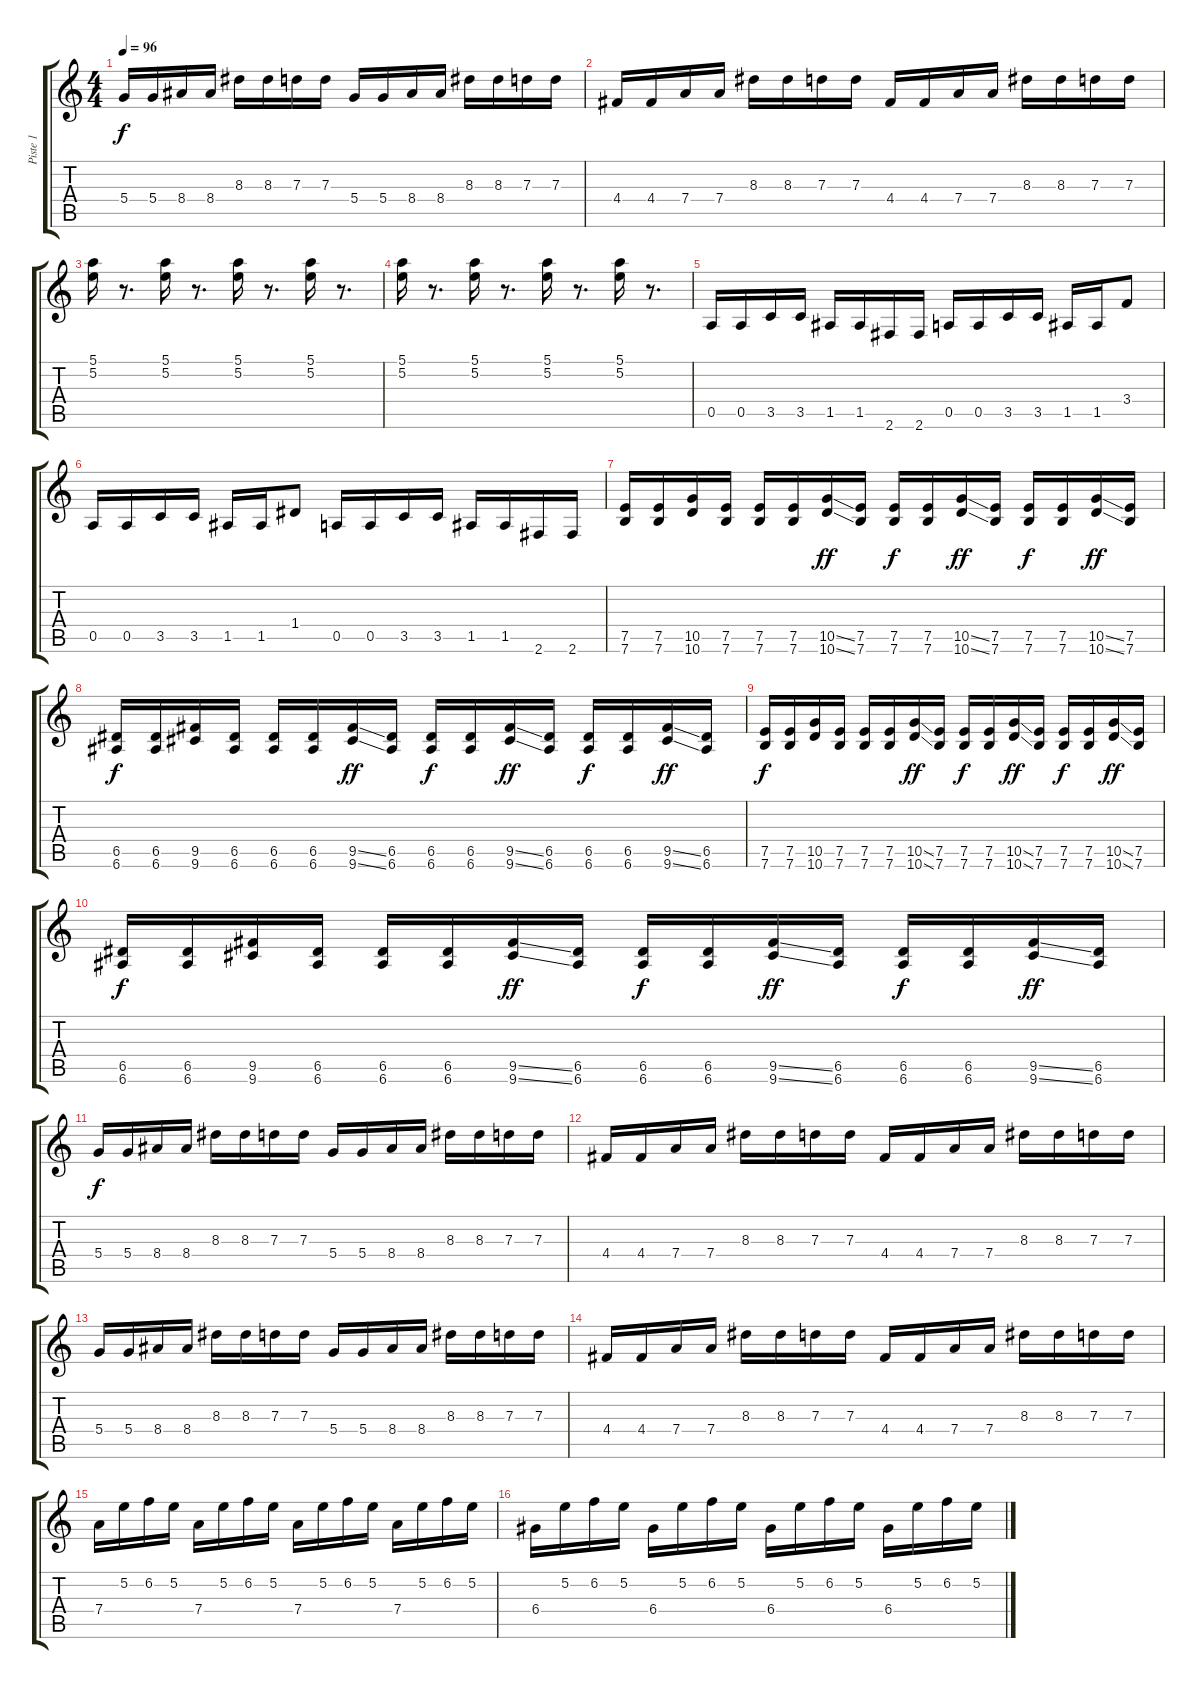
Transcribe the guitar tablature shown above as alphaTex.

\track ("Piste 1" "Piste 1") {instrument distortionguitar}
\staff {score tabs}
\tuning (E4 B3 G3 D3 A2 E2) {hide}
\ts (4 4)
\tempo 96
\clef g2
\ks c
5.4.16{dy f} 5.4.16 8.4.16 8.4.16 8.3.16 8.3.16 7.3.16 7.3.16 5.4.16 5.4.16 8.4.16 8.4.16 8.3.16 8.3.16 7.3.16 7.3.16 |
4.4.16 4.4.16 7.4.16 7.4.16 8.3.16 8.3.16 7.3.16 7.3.16 4.4.16 4.4.16 7.4.16 7.4.16 8.3.16 8.3.16 7.3.16 7.3.16 |
(5.1 5.2).16 r.8{d} (5.1 5.2).16 r.8{d} (5.1 5.2).16 r.8{d} (5.1 5.2).16 r.8{d} |
(5.1 5.2).16 r.8{d} (5.1 5.2).16 r.8{d} (5.1 5.2).16 r.8{d} (5.1 5.2).16 r.8{d} |
0.5.16 0.5.16 3.5.16 3.5.16 1.5.16 1.5.16 2.6.16 2.6.16 0.5.16 0.5.16 3.5.16 3.5.16 1.5.16 1.5.16 3.4.8 |
0.5.16 0.5.16 3.5.16 3.5.16 1.5.16 1.5.16 1.4.8 0.5.16 0.5.16 3.5.16 3.5.16 1.5.16 1.5.16 2.6.16 2.6.16 |
(7.5 7.6).16 (7.5 7.6).16 (10.5 10.6).16 (7.5 7.6).16 (7.5 7.6).16 (7.5 7.6).16 (10.5{ss} 10.6{ss}).16{dy ff} (7.5 7.6).16 (7.5 7.6).16{dy f} (7.5 7.6).16 (10.5{ss} 10.6{ss}).16{dy ff} (7.5 7.6).16 (7.5 7.6).16{dy f} (7.5 7.6).16 (10.5{ss} 10.6{ss}).16{dy ff} (7.5 7.6).16 |
(6.5 6.6).16{dy f} (6.5 6.6).16 (9.5 9.6).16 (6.5 6.6).16 (6.5 6.6).16 (6.5 6.6).16 (9.5{ss} 9.6{ss}).16{dy ff} (6.5 6.6).16 (6.5 6.6).16{dy f} (6.5 6.6).16 (9.5{ss} 9.6{ss}).16{dy ff} (6.5 6.6).16 (6.5 6.6).16{dy f} (6.5 6.6).16 (9.5{ss} 9.6{ss}).16{dy ff} (6.5 6.6).16 |
(7.5 7.6).16{dy f} (7.5 7.6).16 (10.5 10.6).16 (7.5 7.6).16 (7.5 7.6).16 (7.5 7.6).16 (10.5{ss} 10.6{ss}).16{dy ff} (7.5 7.6).16 (7.5 7.6).16{dy f} (7.5 7.6).16 (10.5{ss} 10.6{ss}).16{dy ff} (7.5 7.6).16 (7.5 7.6).16{dy f} (7.5 7.6).16 (10.5{ss} 10.6{ss}).16{dy ff} (7.5 7.6).16 |
(6.5 6.6).16{dy f} (6.5 6.6).16 (9.5 9.6).16 (6.5 6.6).16 (6.5 6.6).16 (6.5 6.6).16 (9.5{ss} 9.6{ss}).16{dy ff} (6.5 6.6).16 (6.5 6.6).16{dy f} (6.5 6.6).16 (9.5{ss} 9.6{ss}).16{dy ff} (6.5 6.6).16 (6.5 6.6).16{dy f} (6.5 6.6).16 (9.5{ss} 9.6{ss}).16{dy ff} (6.5 6.6).16 |
5.4.16{dy f} 5.4.16 8.4.16 8.4.16 8.3.16 8.3.16 7.3.16 7.3.16 5.4.16 5.4.16 8.4.16 8.4.16 8.3.16 8.3.16 7.3.16 7.3.16 |
4.4.16 4.4.16 7.4.16 7.4.16 8.3.16 8.3.16 7.3.16 7.3.16 4.4.16 4.4.16 7.4.16 7.4.16 8.3.16 8.3.16 7.3.16 7.3.16 |
5.4.16 5.4.16 8.4.16 8.4.16 8.3.16 8.3.16 7.3.16 7.3.16 5.4.16 5.4.16 8.4.16 8.4.16 8.3.16 8.3.16 7.3.16 7.3.16 |
4.4.16 4.4.16 7.4.16 7.4.16 8.3.16 8.3.16 7.3.16 7.3.16 4.4.16 4.4.16 7.4.16 7.4.16 8.3.16 8.3.16 7.3.16 7.3.16 |
7.4.16 5.2.16 6.2.16 5.2.16 7.4.16 5.2.16 6.2.16 5.2.16 7.4.16 5.2.16 6.2.16 5.2.16 7.4.16 5.2.16 6.2.16 5.2.16 |
6.4.16 5.2.16 6.2.16 5.2.16 6.4.16 5.2.16 6.2.16 5.2.16 6.4.16 5.2.16 6.2.16 5.2.16 6.4.16 5.2.16 6.2.16 5.2.16
